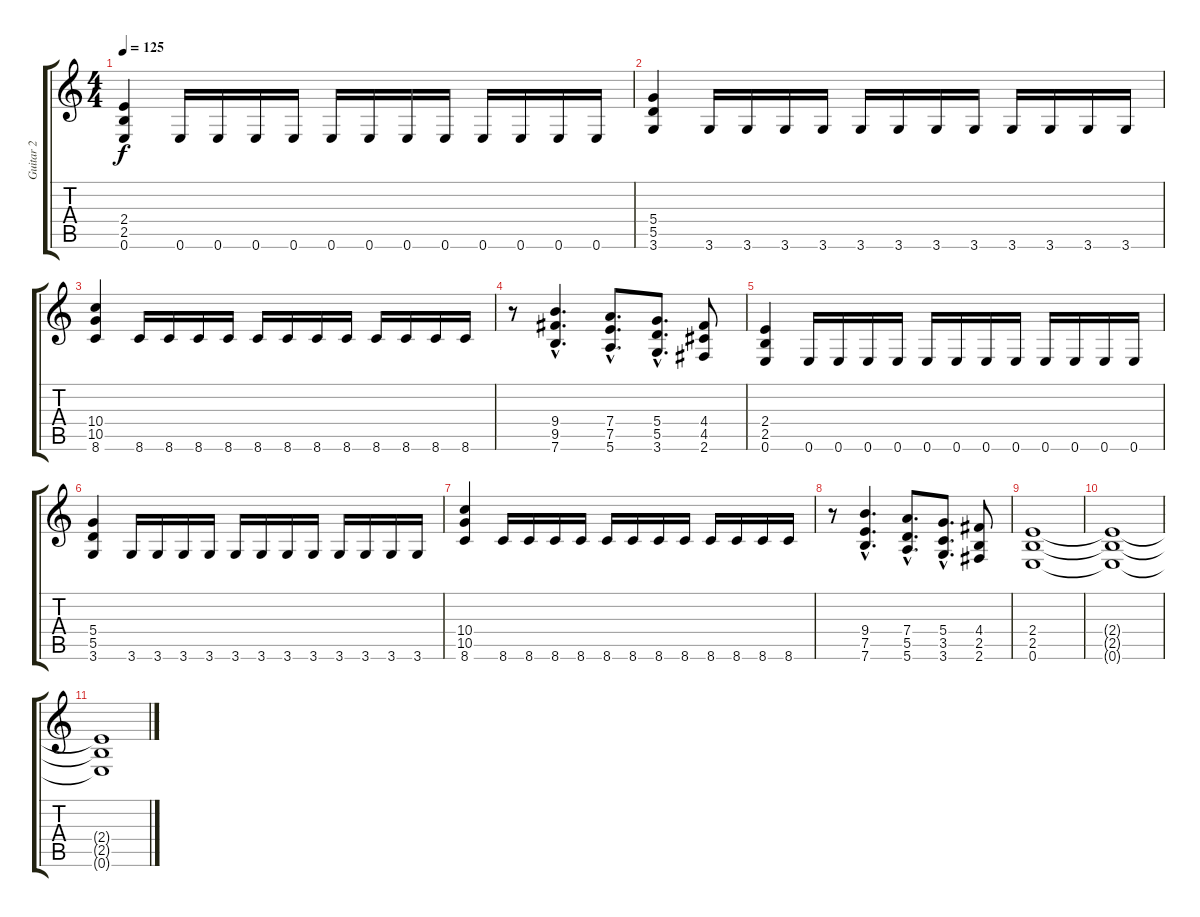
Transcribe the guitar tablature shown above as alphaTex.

\track ("Guitar 2" "Guitar 2") {instrument distortionguitar}
\staff {score tabs}
\tuning (E4 B3 G3 D3 A2 E2) {hide}
\ts (4 4)
\tempo 125
\clef g2
\ks c
(2.4 2.5 0.6).4{dy f} 0.6.16 0.6.16 0.6.16 0.6.16 0.6.16 0.6.16 0.6.16 0.6.16 0.6.16 0.6.16 0.6.16 0.6.16 |
(5.4 5.5 3.6).4 3.6.16 3.6.16 3.6.16 3.6.16 3.6.16 3.6.16 3.6.16 3.6.16 3.6.16 3.6.16 3.6.16 3.6.16 |
(10.4 10.5 8.6).4 8.6.16 8.6.16 8.6.16 8.6.16 8.6.16 8.6.16 8.6.16 8.6.16 8.6.16 8.6.16 8.6.16 8.6.16 |
r.8 (9.4{hac} 9.5{hac} 7.6{hac}).4{d} (7.4{hac} 7.5{hac} 5.6{hac}).8{d} (5.4{hac} 5.5{hac} 3.6{hac}).8{d} (4.4 4.5 2.6).8 |
(2.4 2.5 0.6).4 0.6.16 0.6.16 0.6.16 0.6.16 0.6.16 0.6.16 0.6.16 0.6.16 0.6.16 0.6.16 0.6.16 0.6.16 |
(5.4 5.5 3.6).4 3.6.16 3.6.16 3.6.16 3.6.16 3.6.16 3.6.16 3.6.16 3.6.16 3.6.16 3.6.16 3.6.16 3.6.16 |
(10.4 10.5 8.6).4 8.6.16 8.6.16 8.6.16 8.6.16 8.6.16 8.6.16 8.6.16 8.6.16 8.6.16 8.6.16 8.6.16 8.6.16 |
r.8 (9.4{hac} 7.5{hac} 7.6{hac}).4{d} (7.4{hac} 5.5{hac} 5.6{hac}).8{d} (5.4{hac} 3.5{hac} 3.6{hac}).8{d} (4.4 2.5 2.6).8 |
(2.4 2.5 0.6).1 |
(2.4{t} 2.5{t} 0.6{t}).1 |
(2.4{t} 2.5{t} 0.6{t}).1
